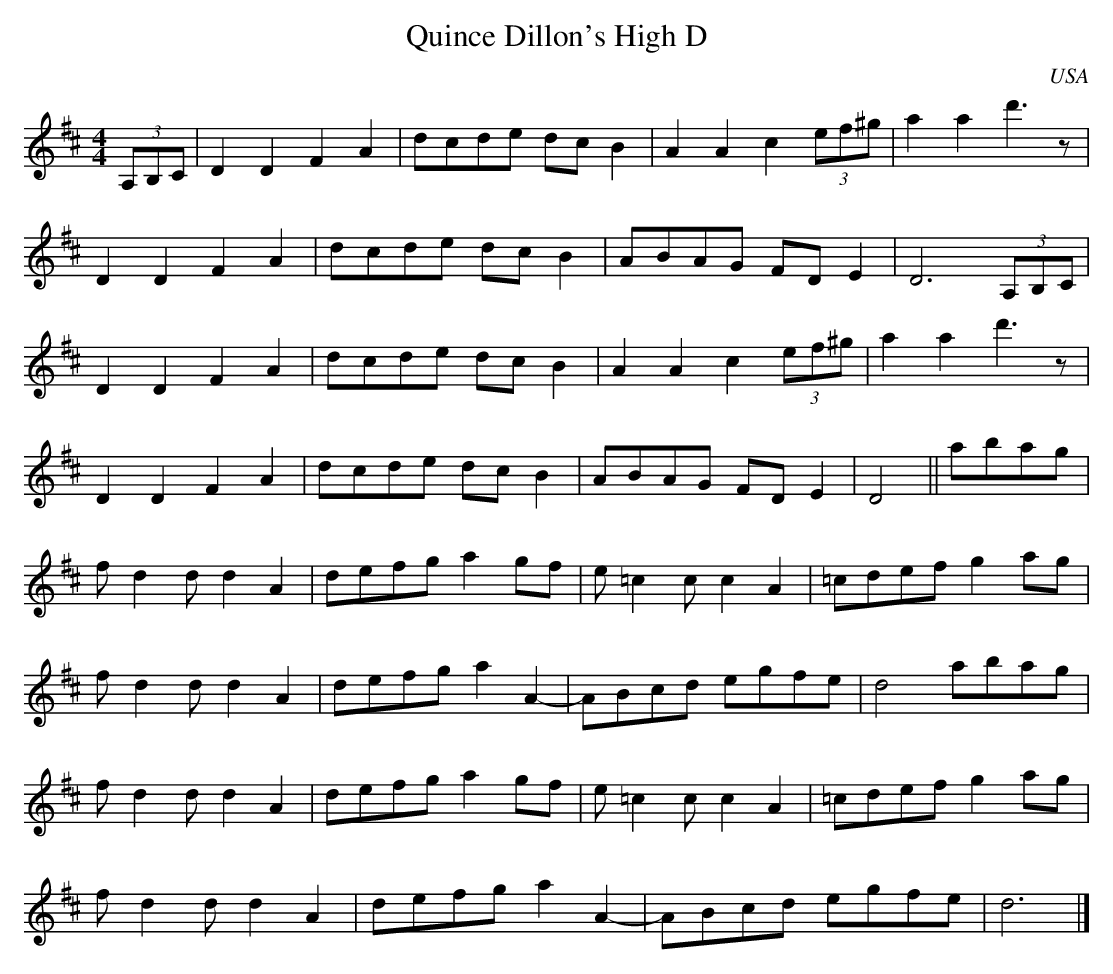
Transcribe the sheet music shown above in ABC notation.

X:1
T:Quince Dillon's High D
M:4/4
O:USA
L:1/8
K:D
(3A,B,C|D2 D2 F2 A2|dcde dc B2|A2 A2 c2 (3ef^g|a2 a2 d'3 z|
D2 D2 F2 A2|dcde dc B2|ABAG FD E2|D6 (3A,B,C|
D2 D2 F2 A2|dcde dc B2|A2 A2 c2 (3ef^g|a2 a2 d'3 z|
D2 D2 F2 A2|dcde dc B2|ABAG FD E2|D4||abag|
f d2 d d2 A2|defg a2 gf|e =c2 c c2 A2|=cdef g2 ag|
f d2 d d2 A2|defg a2 A2-|ABcd egfe|d4 abag|
f d2 d d2 A2|defg a2 gf|e =c2 c c2 A2|=cdef g2 ag|
f d2 d d2 A2|defg a2 A2-|ABcd egfe|d6 |]
